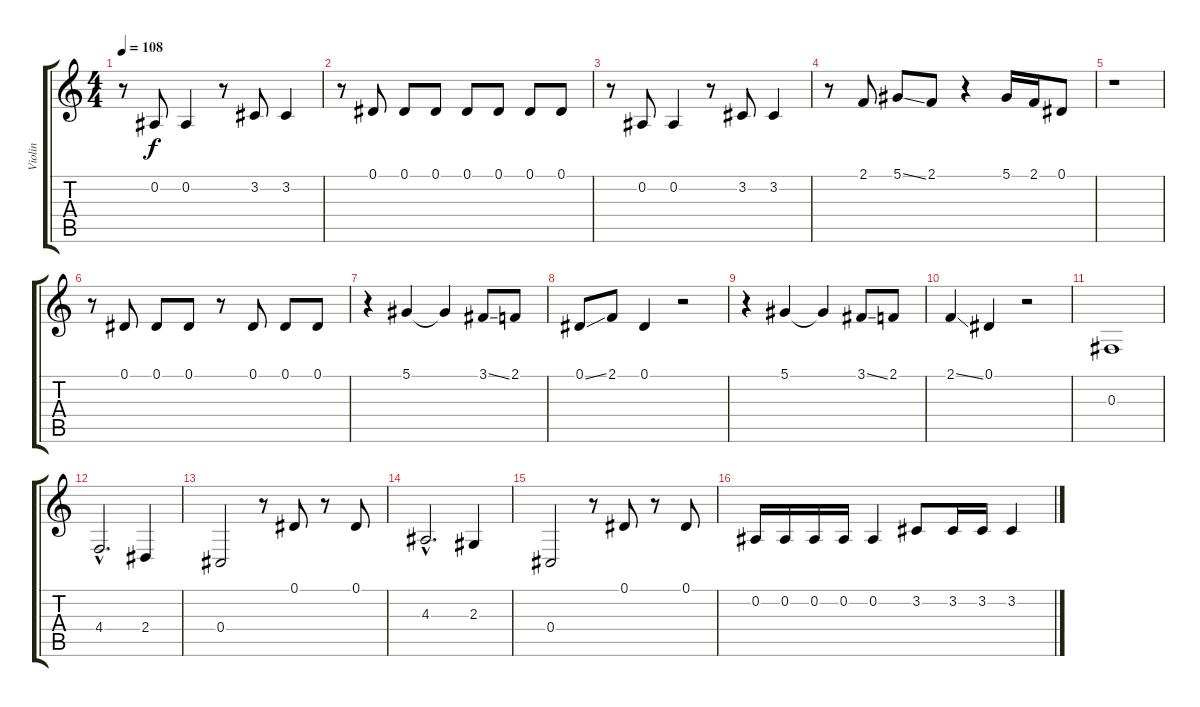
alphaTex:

\track ("Violin" "Violin") {instrument violin}
\staff {score tabs}
\tuning (Eb4 Bb3 Gb3 Db3 Ab2 Eb2) {hide}
\ts (4 4)
\tempo 108
\clef g2
\ks c
r.8{dy f} 0.2.8 0.2.4 r.8 3.2.8 3.2.4 |
r.8 0.1.8 0.1.8 0.1.8 0.1.8 0.1.8 0.1.8 0.1.8 |
r.8 0.2.8 0.2.4 r.8 3.2.8 3.2.4 |
r.8 2.1.8 5.1{ss}.8 2.1.8 r.4 5.1.16 2.1.16 0.1.8 |
r.1 |
r.8 0.1.8 0.1.8 0.1.8 r.8 0.1.8 0.1.8 0.1.8 |
r.4 5.1.4 5.1{t}.4 3.1{ss}.8 2.1.8 |
0.1{ss}.8 2.1.8 0.1.4 r.2 |
r.4 5.1.4 5.1{t}.4 3.1{ss}.8 2.1.8 |
2.1{ss}.4 0.1.4 r.2 |
0.3.1 |
4.4{hac}.2{d} 2.4.4 |
0.4.2 r.8 0.1.8 r.8 0.1.8 |
4.3{hac}.2{d} 2.3.4 |
0.4.2 r.8 0.1.8 r.8 0.1.8 |
0.2.16 0.2.16 0.2.16 0.2.16 0.2.4 3.2.8 3.2.16 3.2.16 3.2.4
